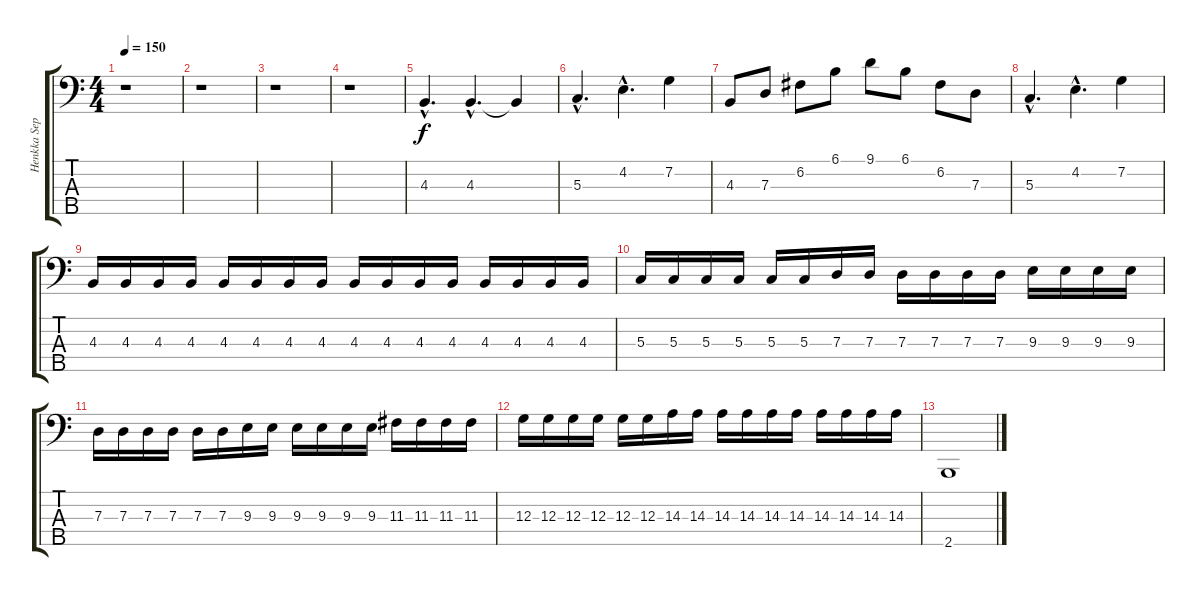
\track ("Henkka Seppälä" "Henkka Sep") {instrument electricbasspick}
\staff {score tabs}
\tuning (F2 C2 G1 D1 A0) {hide}
\ts (4 4)
\tempo 150
\clef f4
\ks c
r.1{dy f instrument electricbasspick} |
r.1 |
r.1 |
r.1 |
4.3{hac}.4{d} 4.3{hac}.4{d} 4.3{t}.4 |
5.3{hac}.4{d} 4.2{hac}.4{d} 7.2.4 |
4.3.8 7.3.8 6.2.8 6.1.8 9.1.8 6.1.8 6.2.8 7.3.8 |
5.3{hac}.4{d} 4.2{hac}.4{d} 7.2.4 |
4.3.16 4.3.16 4.3.16 4.3.16 4.3.16 4.3.16 4.3.16 4.3.16 4.3.16 4.3.16 4.3.16 4.3.16 4.3.16 4.3.16 4.3.16 4.3.16 |
5.3.16 5.3.16 5.3.16 5.3.16 5.3.16 5.3.16 7.3.16 7.3.16 7.3.16 7.3.16 7.3.16 7.3.16 9.3.16 9.3.16 9.3.16 9.3.16 |
7.3.16 7.3.16 7.3.16 7.3.16 7.3.16 7.3.16 9.3.16 9.3.16 9.3.16 9.3.16 9.3.16 9.3.16 11.3.16 11.3.16 11.3.16 11.3.16 |
12.3.16 12.3.16 12.3.16 12.3.16 12.3.16 12.3.16 14.3.16 14.3.16 14.3.16 14.3.16 14.3.16 14.3.16 14.3.16 14.3.16 14.3.16 14.3.16 |
2.5.1
